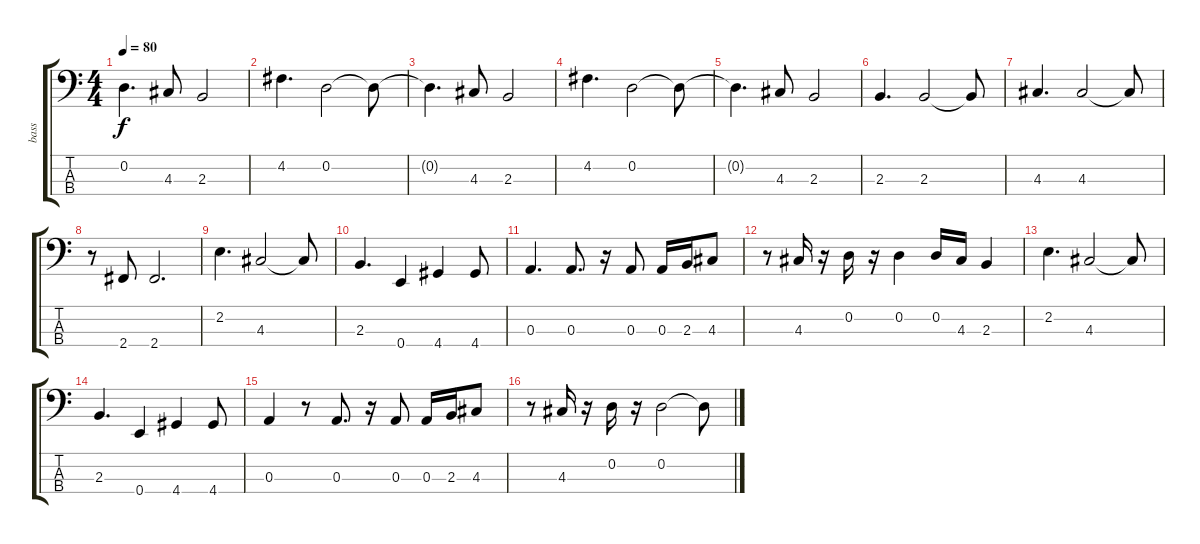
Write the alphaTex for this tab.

\track ("bass" "bass") {instrument electricbassfinger}
\staff {score tabs}
\tuning (G2 D2 A1 E1) {hide}
\ts (4 4)
\tempo 80
\clef f4
\ks c
0.2{t}.4{d dy f} 4.3.8 2.3.2 |
4.2.4{d} 0.2.2 0.2{t}.8 |
0.2{t}.4{d} 4.3.8 2.3.2 |
4.2.4{d} 0.2.2 0.2{t}.8 |
0.2{t}.4{d} 4.3.8 2.3.2 |
2.3.4{d} 2.3.2 2.3{t}.8 |
4.3.4{d} 4.3.2 4.3{t}.8 |
r.8 2.4.8 2.4.2{d} |
2.2.4{d} 4.3.2 4.3{t}.8 |
2.3.4{d} 0.4.4 4.4.4 4.4.8 |
0.3.4{d} 0.3.8{d} r.16 0.3.8 0.3.16 2.3.16 4.3.8 |
r.8 4.3.16 r.16 0.2.16 r.16 0.2.4 0.2.16 4.3.16 2.3.4 |
2.2.4{d} 4.3.2 4.3{t}.8 |
2.3.4{d} 0.4.4 4.4.4 4.4.8 |
0.3.4 r.8 0.3.8{d} r.16 0.3.8 0.3.16 2.3.16 4.3.8 |
r.8 4.3.16 r.16 0.2.16 r.16 0.2.2 0.2{t}.8
